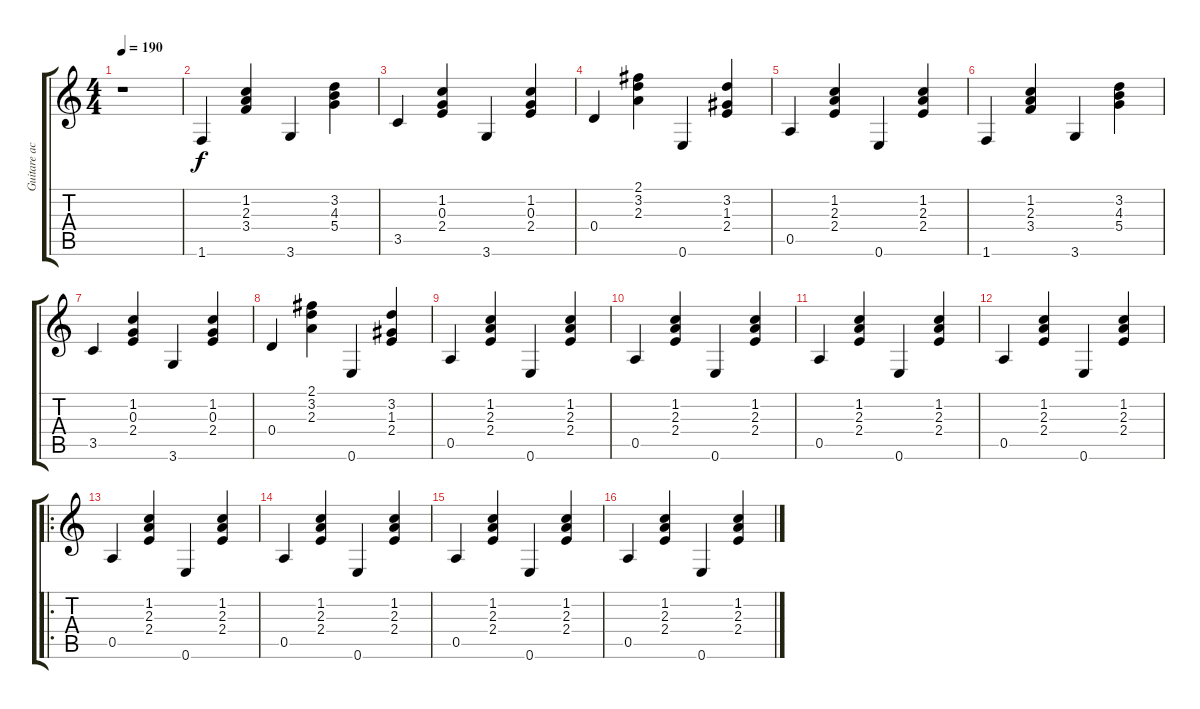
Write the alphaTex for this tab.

\track ("Guitare accompagnement" "Guitare ac") {instrument acousticguitarnylon}
\staff {score tabs}
\tuning (E4 B3 G3 D3 A2 E2) {hide}
\ts (4 4)
\tempo 190
\clef g2
\ks c
r.1{dy f instrument acousticguitarnylon} |
1.6.4 (1.2 2.3 3.4).4 3.6.4 (3.2 4.3 5.4).4 |
3.5.4 (1.2 0.3 2.4).4 3.6.4 (1.2 0.3 2.4).4 |
0.4.4 (2.1 3.2 2.3).4 0.6.4 (3.2 1.3 2.4).4 |
0.5.4 (1.2 2.3 2.4).4 0.6.4 (1.2 2.3 2.4).4 |
1.6.4 (1.2 2.3 3.4).4 3.6.4 (3.2 4.3 5.4).4 |
3.5.4 (1.2 0.3 2.4).4 3.6.4 (1.2 0.3 2.4).4 |
0.4.4 (2.1 3.2 2.3).4 0.6.4 (3.2 1.3 2.4).4 |
0.5.4 (1.2 2.3 2.4).4 0.6.4 (1.2 2.3 2.4).4 |
0.5.4 (1.2 2.3 2.4).4 0.6.4 (1.2 2.3 2.4).4 |
0.5.4 (1.2 2.3 2.4).4 0.6.4 (1.2 2.3 2.4).4 |
0.5.4 (1.2 2.3 2.4).4 0.6.4 (1.2 2.3 2.4).4 |
\ro
0.5.4 (1.2 2.3 2.4).4 0.6.4 (1.2 2.3 2.4).4 |
0.5.4 (1.2 2.3 2.4).4 0.6.4 (1.2 2.3 2.4).4 |
0.5.4 (1.2 2.3 2.4).4 0.6.4 (1.2 2.3 2.4).4 |
0.5.4 (1.2 2.3 2.4).4 0.6.4 (1.2 2.3 2.4).4
